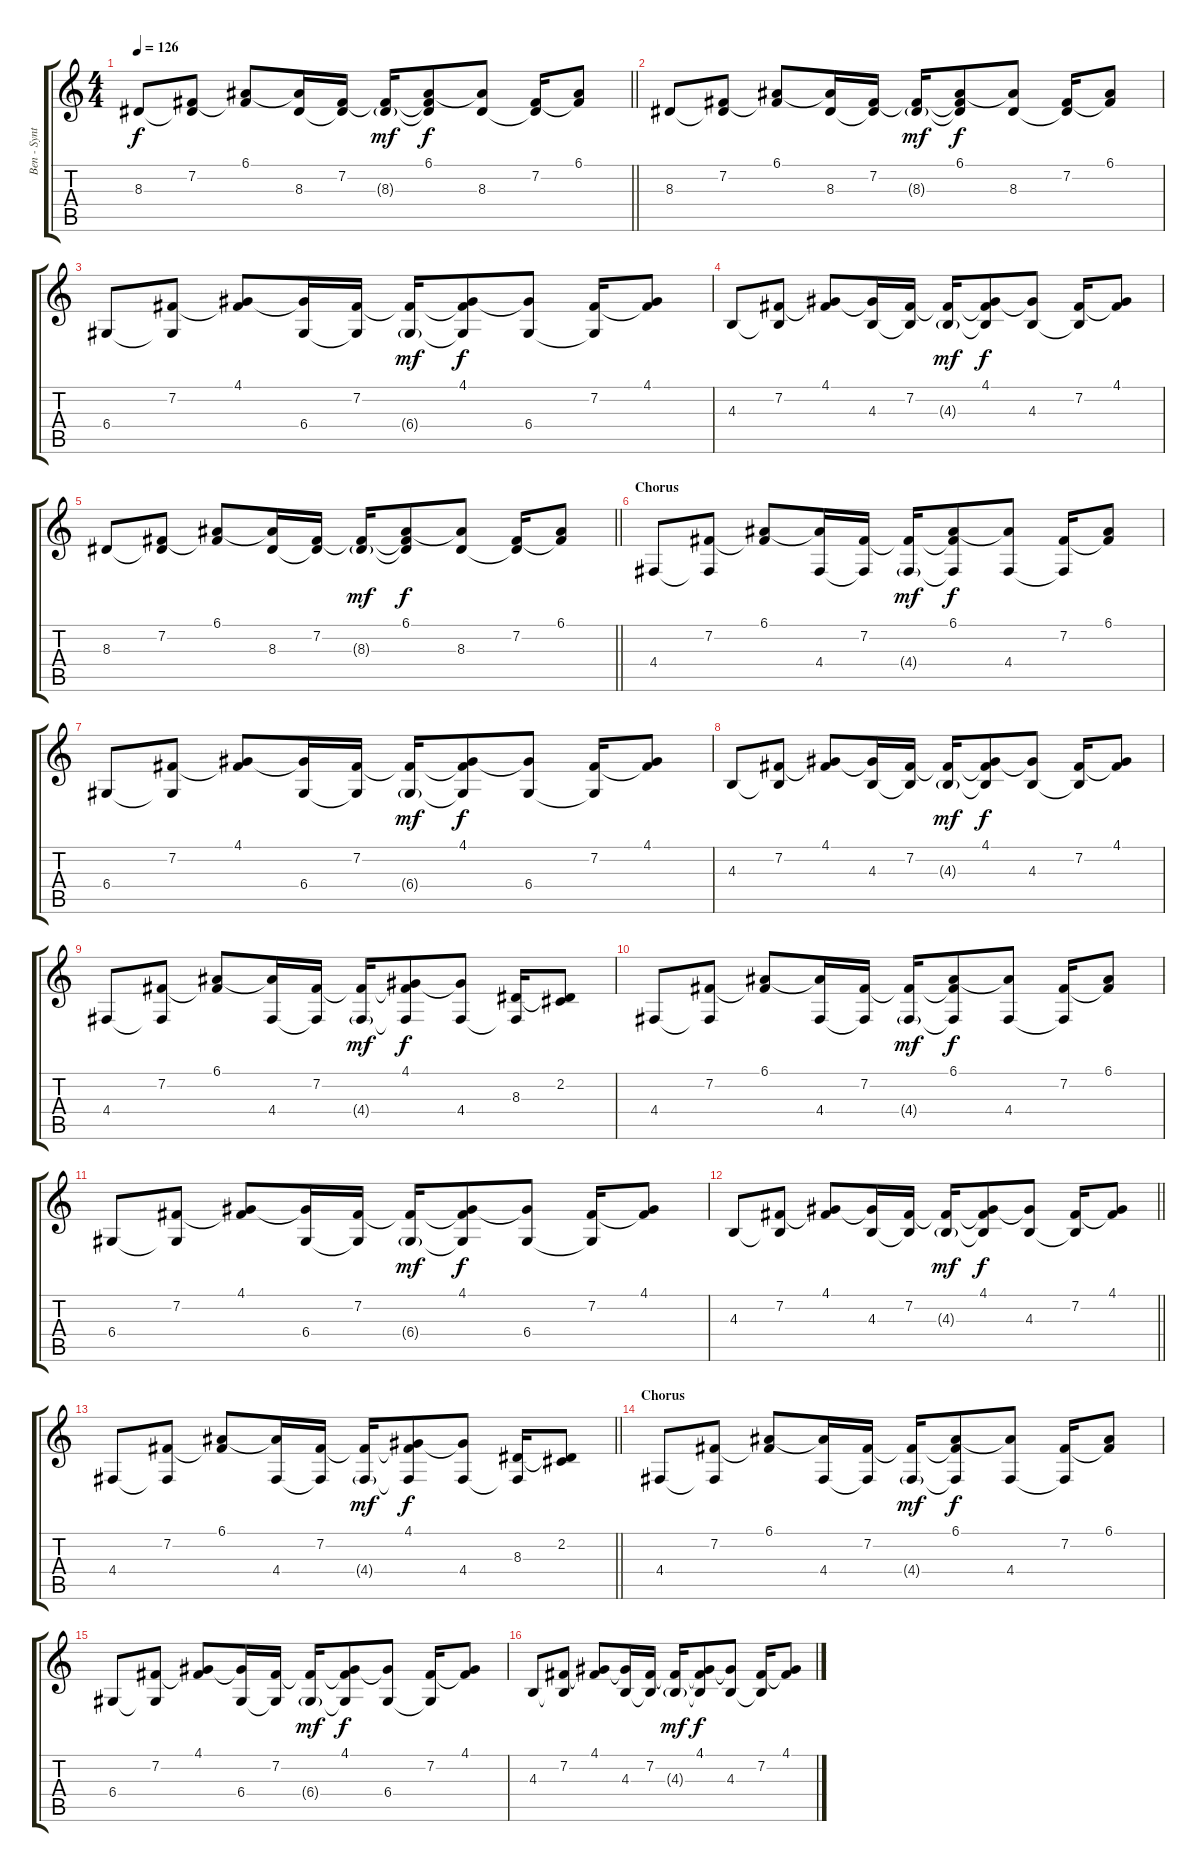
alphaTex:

\track ("Ben - Synth 2" "Ben - Synt") {instrument lead8bassandlead}
\staff {score tabs}
\tuning (E4 B3 G3 D3 A2 E2) {hide}
\ts (4 4)
\tempo 126
\clef g2
\barLineRight lightlight
\ks c
8.3.8{dy f} (7.2 8.3{t}).8 (6.1 7.2{t}).8 (6.1{t} 8.3).16 (7.2 8.3{t}).16 (7.2{t} 8.3{g}).16{dy mf} (6.1 7.2{t} 8.3{t}).8{dy f} (6.1{t} 8.3).8 (7.2 8.3{t}).16 (6.1 7.2{t}).8 |
8.3.8 (7.2 8.3{t}).8 (6.1 7.2{t}).8 (6.1{t} 8.3).16 (7.2 8.3{t}).16 (7.2{t} 8.3{g}).16{dy mf} (6.1 7.2{t} 8.3{t}).8{dy f} (6.1{t} 8.3).8 (7.2 8.3{t}).16 (6.1 7.2{t}).8 |
6.4.8 (7.2 6.4{t}).8 (4.1 7.2{t}).8 (4.1{t} 6.4).16 (7.2 6.4{t}).16 (7.2{t} 6.4{g}).16{dy mf} (4.1 7.2{t} 6.4{t}).8{dy f} (4.1{t} 6.4).8 (7.2 6.4{t}).16 (4.1 7.2{t}).8 |
4.3.8 (7.2 4.3{t}).8 (4.1 7.2{t}).8 (4.1{t} 4.3).16 (7.2 4.3{t}).16 (7.2{t} 4.3{g}).16{dy mf} (4.1 7.2{t} 4.3{t}).8{dy f} (4.1{t} 4.3).8 (7.2 4.3{t}).16 (4.1 7.2{t}).8 |
\barLineRight lightlight
8.3.8 (7.2 8.3{t}).8 (6.1 7.2{t}).8 (6.1{t} 8.3).16 (7.2 8.3{t}).16 (7.2{t} 8.3{g}).16{dy mf} (6.1 7.2{t} 8.3{t}).8{dy f} (6.1{t} 8.3).8 (7.2 8.3{t}).16 (6.1 7.2{t}).8 |
\section ("" "Chorus")
4.4.8{volume 4} (7.2 4.4{t}).8 (6.1 7.2{t}).8 (6.1{t} 4.4).16 (7.2 4.4{t}).16 (7.2{t} 4.4{g}).16{dy mf} (6.1 7.2{t} 4.4{t}).8{dy f} (6.1{t} 4.4).8 (7.2 4.4{t}).16 (6.1 7.2{t}).8 |
6.4.8 (7.2 6.4{t}).8 (4.1 7.2{t}).8 (4.1{t} 6.4).16 (7.2 6.4{t}).16 (7.2{t} 6.4{g}).16{dy mf} (4.1 7.2{t} 6.4{t}).8{dy f} (4.1{t} 6.4).8 (7.2 6.4{t}).16 (4.1 7.2{t}).8 |
4.3.8 (7.2 4.3{t}).8 (4.1 7.2{t}).8 (4.1{t} 4.3).16 (7.2 4.3{t}).16 (7.2{t} 4.3{g}).16{dy mf} (4.1 7.2{t} 4.3{t}).8{dy f} (4.1{t} 4.3).8 (7.2 4.3{t}).16 (4.1 7.2{t}).8 |
4.4.8 (7.2 4.4{t}).8 (6.1 7.2{t}).8 (6.1{t} 4.4).16 (7.2 4.4{t}).16 (7.2{t} 4.4{g}).16{dy mf} (4.1 7.2{t} 4.4{t}).8{dy f} (4.1{t} 4.4).8 (8.3 4.4{t}).16 (2.2 8.3{t}).8 |
4.4.8 (7.2 4.4{t}).8 (6.1 7.2{t}).8 (6.1{t} 4.4).16 (7.2 4.4{t}).16 (7.2{t} 4.4{g}).16{dy mf} (6.1 7.2{t} 4.4{t}).8{dy f} (6.1{t} 4.4).8 (7.2 4.4{t}).16 (6.1 7.2{t}).8 |
6.4.8 (7.2 6.4{t}).8 (4.1 7.2{t}).8 (4.1{t} 6.4).16 (7.2 6.4{t}).16 (7.2{t} 6.4{g}).16{dy mf} (4.1 7.2{t} 6.4{t}).8{dy f} (4.1{t} 6.4).8 (7.2 6.4{t}).16 (4.1 7.2{t}).8 |
\barLineRight lightlight
4.3.8 (7.2 4.3{t}).8 (4.1 7.2{t}).8 (4.1{t} 4.3).16 (7.2 4.3{t}).16 (7.2{t} 4.3{g}).16{dy mf} (4.1 7.2{t} 4.3{t}).8{dy f} (4.1{t} 4.3).8 (7.2 4.3{t}).16 (4.1 7.2{t}).8 |
\barLineRight lightlight
4.4.8 (7.2 4.4{t}).8 (6.1 7.2{t}).8 (6.1{t} 4.4).16 (7.2 4.4{t}).16 (7.2{t} 4.4{g}).16{dy mf} (4.1 7.2{t} 4.4{t}).8{dy f} (4.1{t} 4.4).8 (8.3 4.4{t}).16 (2.2 8.3{t}).8 |
\section ("" "Chorus")
4.4.8{volume 4} (7.2 4.4{t}).8 (6.1 7.2{t}).8 (6.1{t} 4.4).16 (7.2 4.4{t}).16 (7.2{t} 4.4{g}).16{dy mf} (6.1 7.2{t} 4.4{t}).8{dy f} (6.1{t} 4.4).8 (7.2 4.4{t}).16 (6.1 7.2{t}).8 |
6.4.8 (7.2 6.4{t}).8 (4.1 7.2{t}).8 (4.1{t} 6.4).16 (7.2 6.4{t}).16 (7.2{t} 6.4{g}).16{dy mf} (4.1 7.2{t} 6.4{t}).8{dy f} (4.1{t} 6.4).8 (7.2 6.4{t}).16 (4.1 7.2{t}).8 |
4.3.8 (7.2 4.3{t}).8 (4.1 7.2{t}).8 (4.1{t} 4.3).16 (7.2 4.3{t}).16 (7.2{t} 4.3{g}).16{dy mf} (4.1 7.2{t} 4.3{t}).8{dy f} (4.1{t} 4.3).8 (7.2 4.3{t}).16 (4.1 7.2{t}).8
